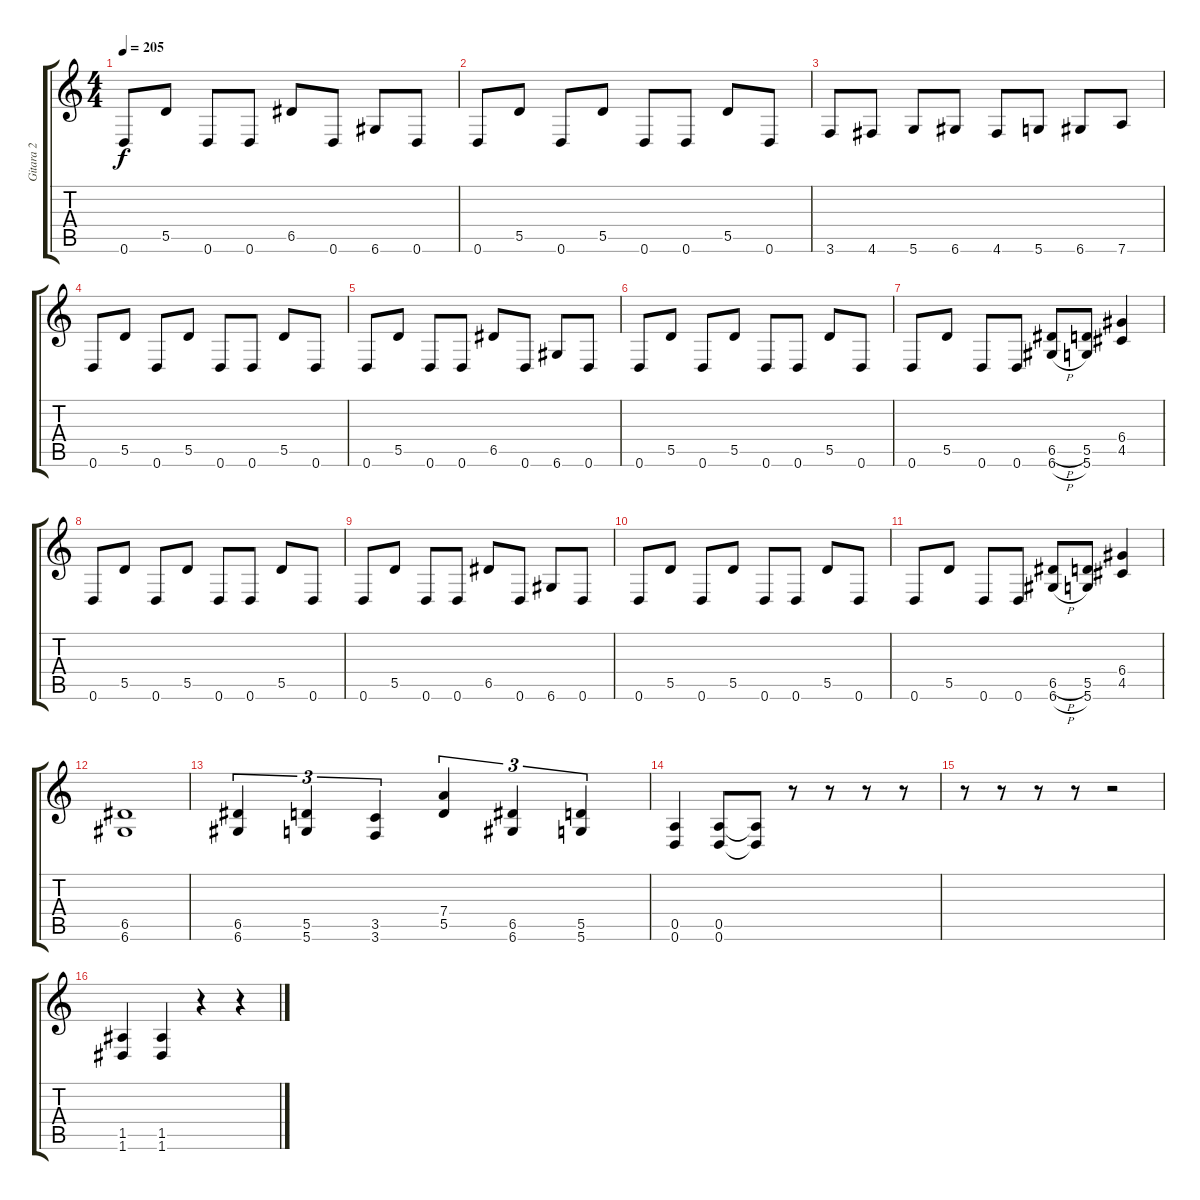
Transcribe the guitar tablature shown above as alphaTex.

\track ("Gitara 2" "Gitara 2") {instrument distortionguitar}
\staff {score tabs}
\tuning (E4 B3 G3 D3 A2 D2) {hide}
\ts (4 4)
\tempo 205
\clef g2
\ks c
0.6.8{dy f} 5.5.8 0.6.8 0.6.8 6.5.8 0.6.8 6.6.8 0.6.8 |
0.6.8 5.5.8 0.6.8 5.5.8 0.6.8 0.6.8 5.5.8 0.6.8 |
3.6.8 4.6.8 5.6.8 6.6.8 4.6.8 5.6.8 6.6.8 7.6.8 |
0.6.8 5.5.8 0.6.8 5.5.8 0.6.8 0.6.8 5.5.8 0.6.8 |
0.6.8 5.5.8 0.6.8 0.6.8 6.5.8 0.6.8 6.6.8 0.6.8 |
0.6.8 5.5.8 0.6.8 5.5.8 0.6.8 0.6.8 5.5.8 0.6.8 |
0.6.8 5.5.8 0.6.8 0.6.8 (6.5{h} 6.6{h}).8 (5.5 5.6).8 (6.4 4.5).4 |
0.6.8 5.5.8 0.6.8 5.5.8 0.6.8 0.6.8 5.5.8 0.6.8 |
0.6.8 5.5.8 0.6.8 0.6.8 6.5.8 0.6.8 6.6.8 0.6.8 |
0.6.8 5.5.8 0.6.8 5.5.8 0.6.8 0.6.8 5.5.8 0.6.8 |
0.6.8 5.5.8 0.6.8 0.6.8 (6.5{h} 6.6{h}).8 (5.5 5.6).8 (6.4 4.5).4 |
(6.5 6.6).1 |
(6.5 6.6).4{tu (3 2)} (5.5 5.6).4{tu (3 2)} (3.5 3.6).4{tu (3 2)} (7.4 5.5).4{tu (3 2)} (6.5 6.6).4{tu (3 2)} (5.5 5.6).4{tu (3 2)} |
(0.5 0.6).4 (0.5 0.6).8 (0.5{t} 0.6{t}).8 r.8 r.8 r.8 r.8 |
r.8 r.8 r.8 r.8 r.2 |
(1.5 1.6).4 (1.5 1.6).4 r.4 r.4
